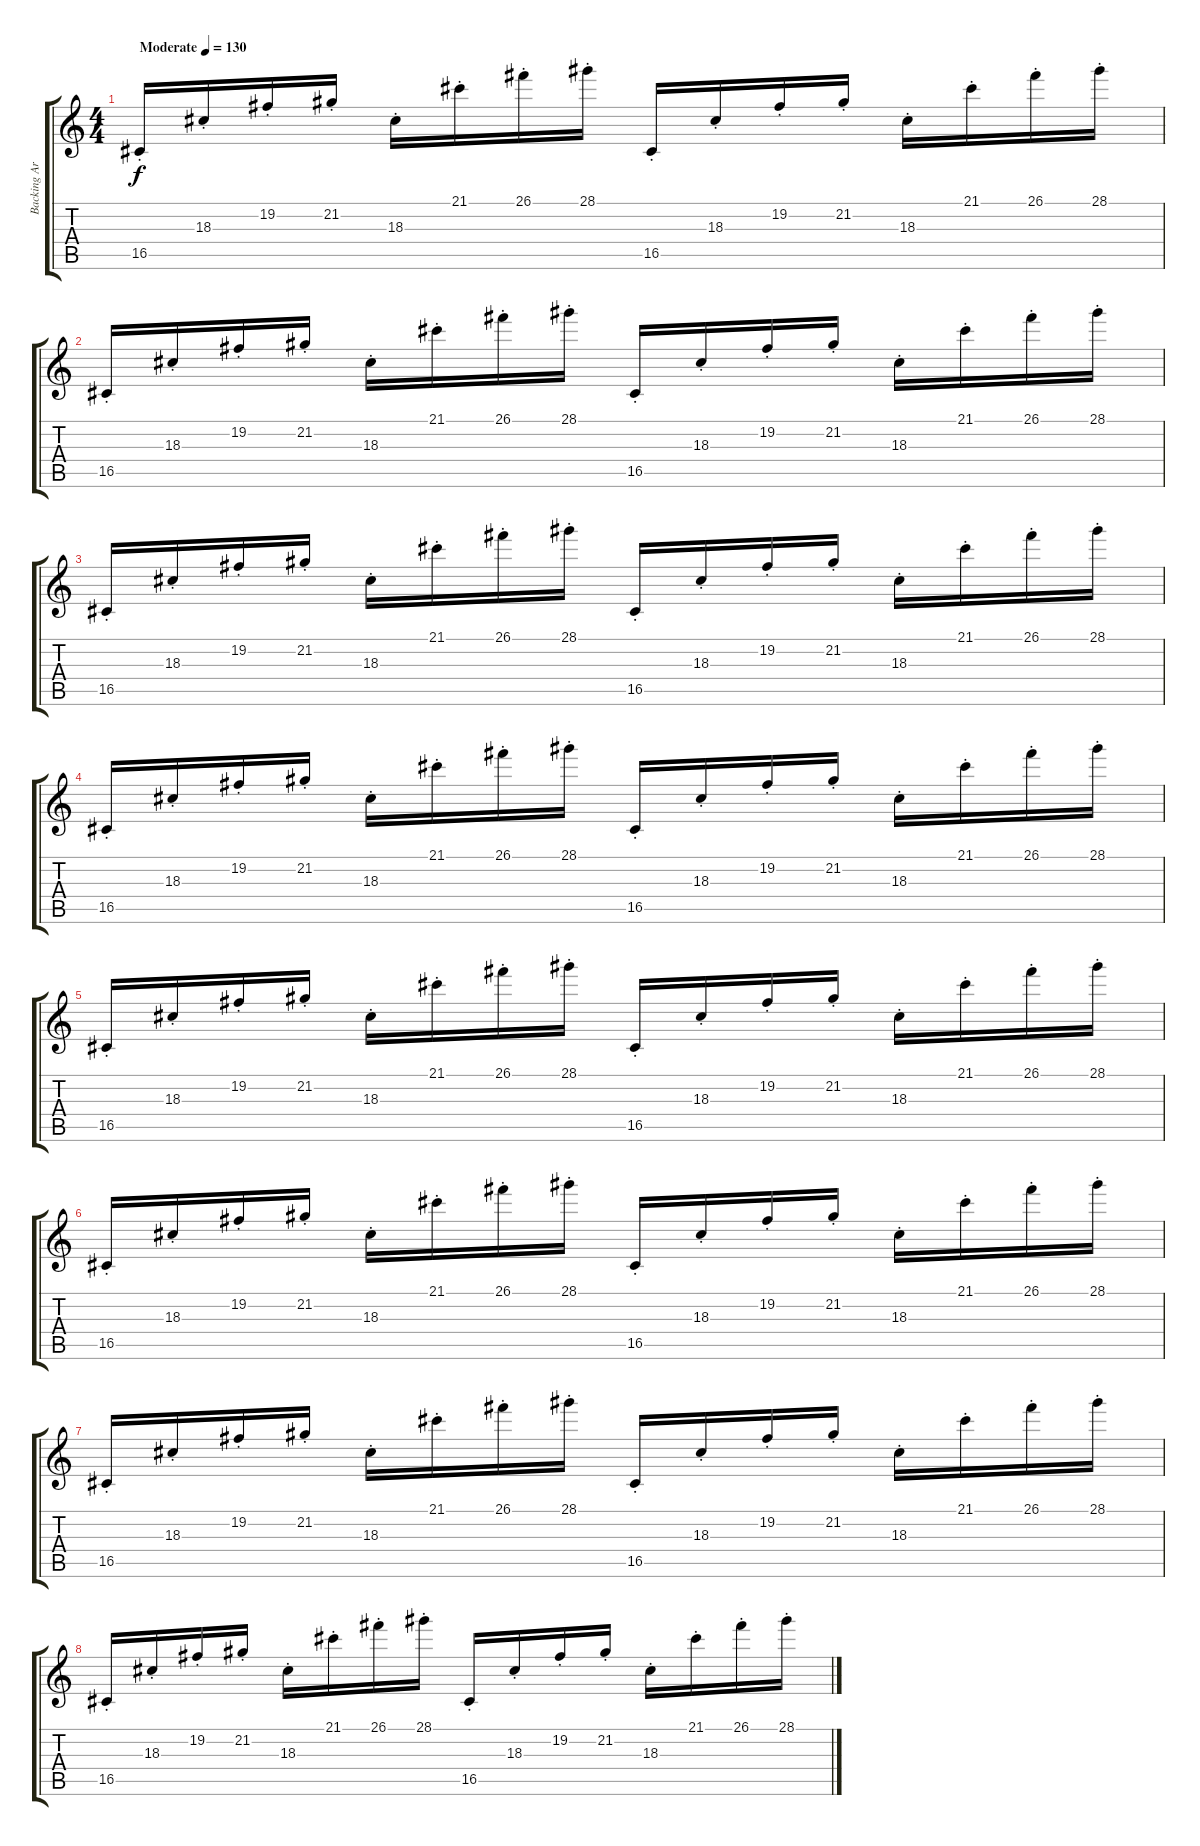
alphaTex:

\track ("Backing Arpeggio" "Backing Ar") {instrument lead2sawtooth}
\staff {score tabs}
\tuning (E4 B3 G3 D3 A2 E2) {hide}
\ts (4 4)
\tempo (130 "Moderate")
\clef g2
\ks c
16.5{st}.16{dy f instrument lead2sawtooth} 18.3{st}.16 19.2{st}.16 21.2{st}.16 18.3{st}.16 21.1{st}.16 26.1{st}.16 28.1{st}.16 16.5{st}.16 18.3{st}.16 19.2{st}.16 21.2{st}.16 18.3{st}.16 21.1{st}.16 26.1{st}.16 28.1{st}.16 |
16.5{st}.16 18.3{st}.16 19.2{st}.16 21.2{st}.16 18.3{st}.16 21.1{st}.16 26.1{st}.16 28.1{st}.16 16.5{st}.16 18.3{st}.16 19.2{st}.16 21.2{st}.16 18.3{st}.16 21.1{st}.16 26.1{st}.16 28.1{st}.16 |
16.5{st}.16 18.3{st}.16 19.2{st}.16 21.2{st}.16 18.3{st}.16 21.1{st}.16 26.1{st}.16 28.1{st}.16 16.5{st}.16 18.3{st}.16 19.2{st}.16 21.2{st}.16 18.3{st}.16 21.1{st}.16 26.1{st}.16 28.1{st}.16 |
16.5{st}.16 18.3{st}.16 19.2{st}.16 21.2{st}.16 18.3{st}.16 21.1{st}.16 26.1{st}.16 28.1{st}.16 16.5{st}.16 18.3{st}.16 19.2{st}.16 21.2{st}.16 18.3{st}.16 21.1{st}.16 26.1{st}.16 28.1{st}.16 |
16.5{st}.16 18.3{st}.16 19.2{st}.16 21.2{st}.16 18.3{st}.16 21.1{st}.16 26.1{st}.16 28.1{st}.16 16.5{st}.16 18.3{st}.16 19.2{st}.16 21.2{st}.16 18.3{st}.16 21.1{st}.16 26.1{st}.16 28.1{st}.16 |
16.5{st}.16 18.3{st}.16 19.2{st}.16 21.2{st}.16 18.3{st}.16 21.1{st}.16 26.1{st}.16 28.1{st}.16 16.5{st}.16 18.3{st}.16 19.2{st}.16 21.2{st}.16 18.3{st}.16 21.1{st}.16 26.1{st}.16 28.1{st}.16 |
16.5{st}.16 18.3{st}.16 19.2{st}.16 21.2{st}.16 18.3{st}.16 21.1{st}.16 26.1{st}.16 28.1{st}.16 16.5{st}.16 18.3{st}.16 19.2{st}.16 21.2{st}.16 18.3{st}.16 21.1{st}.16 26.1{st}.16 28.1{st}.16 |
16.5{st}.16 18.3{st}.16 19.2{st}.16 21.2{st}.16 18.3{st}.16 21.1{st}.16 26.1{st}.16 28.1{st}.16 16.5{st}.16 18.3{st}.16 19.2{st}.16 21.2{st}.16 18.3{st}.16 21.1{st}.16 26.1{st}.16 28.1{st}.16
